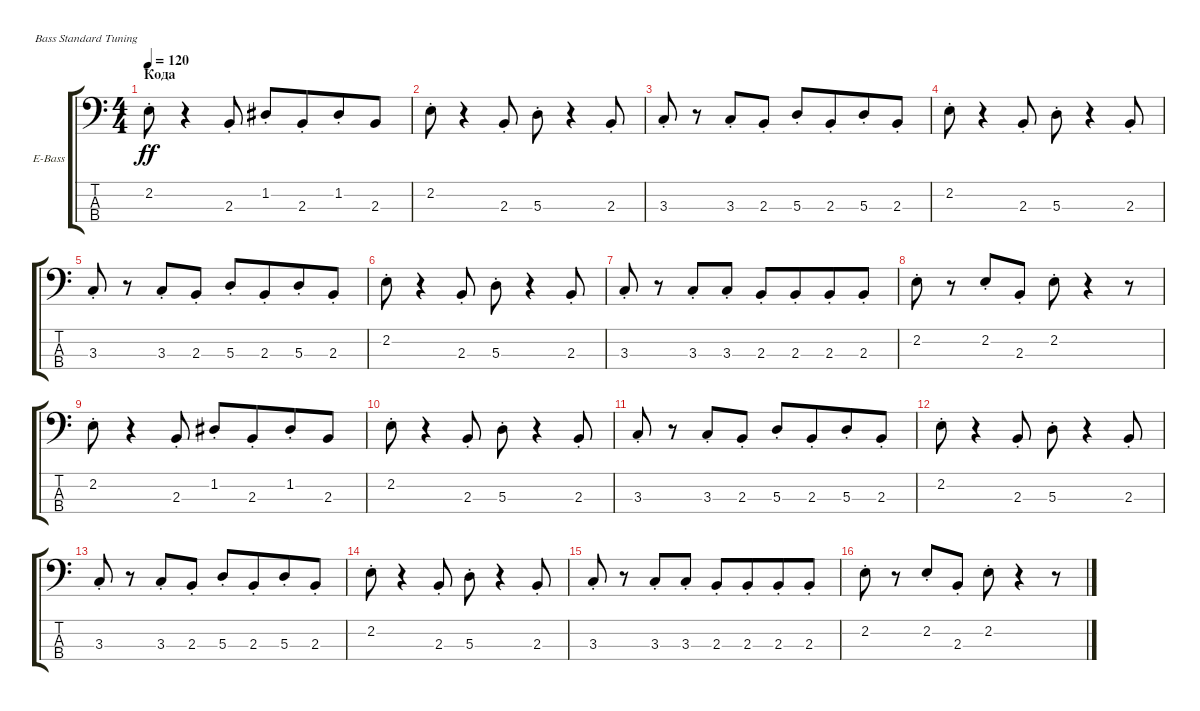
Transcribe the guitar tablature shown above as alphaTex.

\bracketExtendMode groupsimilarinstruments
\firstSystemTrackNameOrientation horizontal
\otherSystemsTrackNameOrientation horizontal
\track ("Бас 1" "E-Bass") {instrument electricbasspick}
\staff {score tabs}
\tuning (G2 D2 A1 E1)
\ts (4 4)
\section ("" "Кода")
\tempo 120
\clef f4
\ks c
2.2{st}.8{dy ff} r.4 2.3{st}.8 1.2{st}.8 2.3{st}.8{beam merge} 1.2{st}.8 2.3.8 |
2.2{st}.8 r.4 2.3{st}.8 5.3{st}.8 r.4 2.3{st}.8 |
3.3{st}.8 r.8 3.3{st}.8 2.3{st}.8 5.3{st}.8 2.3{st}.8{beam merge} 5.3{st}.8 2.3{st}.8 |
2.2{st}.8 r.4 2.3{st}.8 5.3{st}.8 r.4 2.3{st}.8 |
3.3{st}.8 r.8 3.3{st}.8 2.3{st}.8 5.3{st}.8 2.3{st}.8{beam merge} 5.3{st}.8 2.3{st}.8 |
2.2{st}.8 r.4 2.3{st}.8 5.3{st}.8 r.4 2.3{st}.8 |
3.3{st}.8 r.8 3.3{st}.8 3.3{st}.8 2.3{st}.8 2.3{st}.8{beam merge} 2.3{st}.8 2.3{st}.8 |
2.2{st}.8 r.8 2.2{st}.8 2.3{st}.8 2.2{st}.8 r.4 r.8 |
2.2{st}.8 r.4 2.3{st}.8 1.2{st}.8 2.3{st}.8{beam merge} 1.2{st}.8 2.3.8 |
2.2{st}.8 r.4 2.3{st}.8 5.3{st}.8 r.4 2.3{st}.8 |
3.3{st}.8 r.8 3.3{st}.8 2.3{st}.8 5.3{st}.8 2.3{st}.8{beam merge} 5.3{st}.8 2.3{st}.8 |
2.2{st}.8 r.4 2.3{st}.8 5.3{st}.8 r.4 2.3{st}.8 |
3.3{st}.8 r.8 3.3{st}.8 2.3{st}.8 5.3{st}.8 2.3{st}.8{beam merge} 5.3{st}.8 2.3{st}.8 |
2.2{st}.8 r.4 2.3{st}.8 5.3{st}.8 r.4 2.3{st}.8 |
3.3{st}.8 r.8 3.3{st}.8 3.3{st}.8 2.3{st}.8 2.3{st}.8{beam merge} 2.3{st}.8 2.3{st}.8 |
2.2{st}.8 r.8 2.2{st}.8 2.3{st}.8 2.2{st}.8 r.4 r.8
